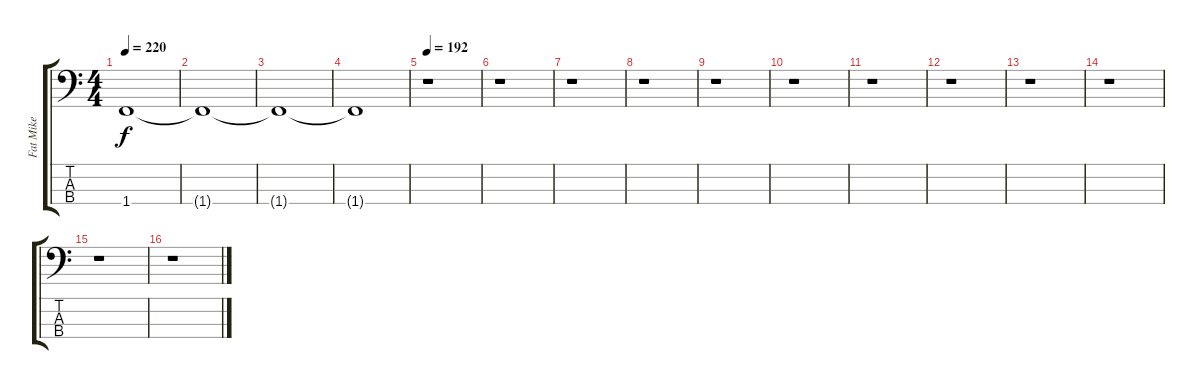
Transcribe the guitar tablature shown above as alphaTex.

\track ("Fat Mike" "Fat Mike") {instrument electricbasspick}
\staff {score tabs}
\tuning (G2 D2 A1 E1) {hide}
\ts (4 4)
\tempo 220
\clef f4
\ks c
1.4.1{dy f} |
1.4{t}.1 |
1.4{t}.1 |
1.4{t}.1 |
\tempo 192
r.1 |
r.1 |
r.1 |
r.1 |
r.1 |
r.1 |
r.1 |
r.1 |
r.1 |
r.1 |
r.1 |
r.1
